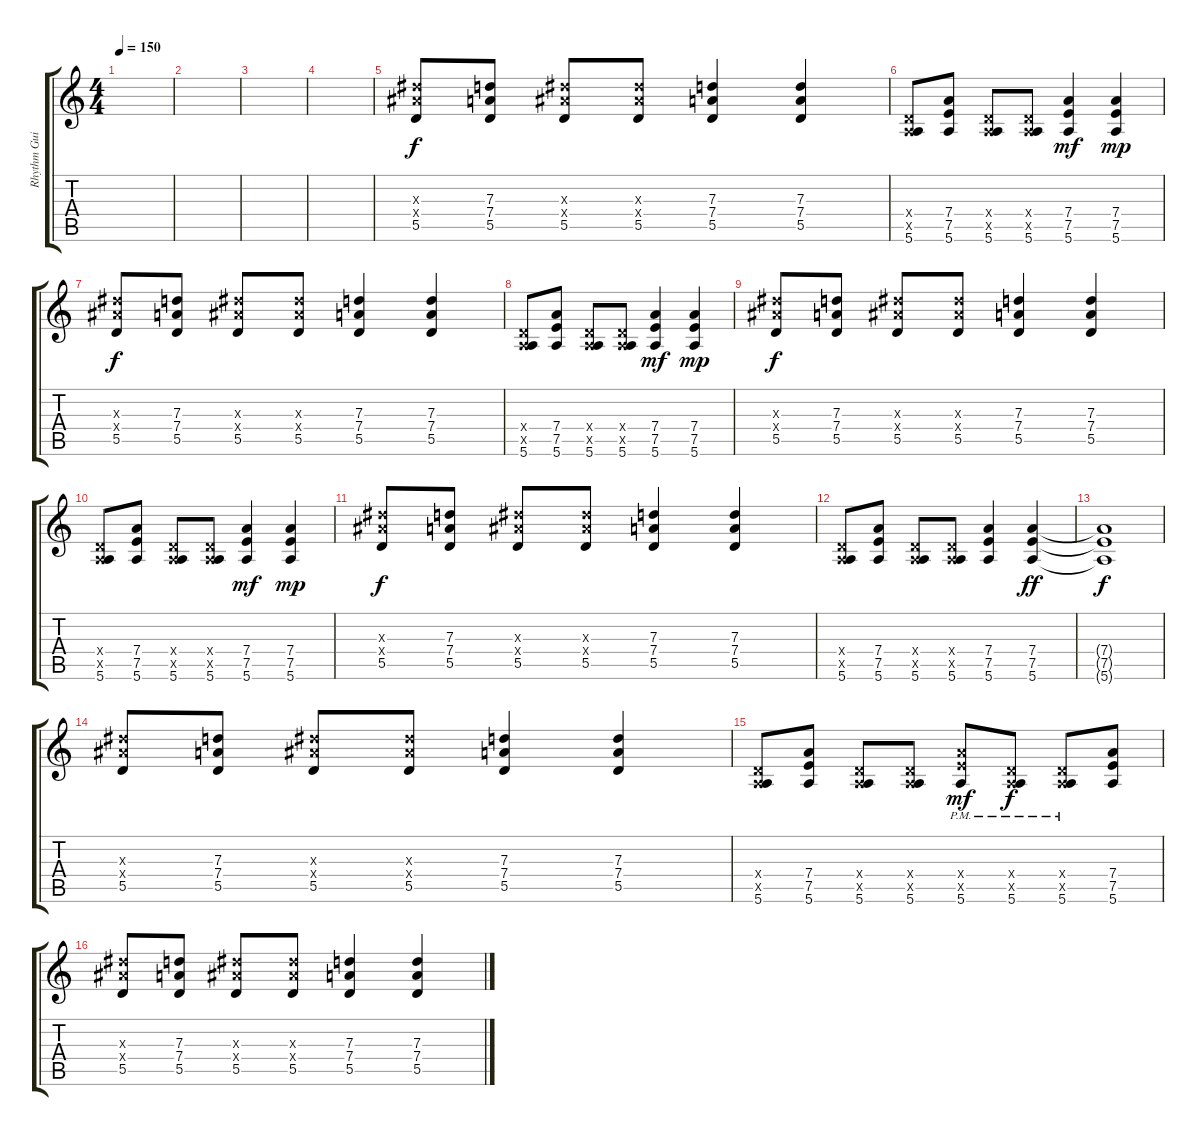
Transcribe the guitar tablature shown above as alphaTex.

\track ("Rhythm Guitar" "Rhythm Gui") {instrument distortionguitar}
\staff {score tabs}
\tuning (E4 B3 G3 D3 A2 E2) {hide}
\ts (4 4)
\tempo 150
\clef g2
\ks c
|
|
|
|
(8.3{x} 8.4{x} 5.5).8 (7.3 7.4 5.5).8 (8.3{x} 8.4{x} 5.5).8 (8.3{x} 8.4{x} 5.5).8 (7.3 7.4 5.5).4 (7.3 7.4 5.5).4 |
(0.4{x} 0.5{x} 5.6).8 (7.4 7.5 5.6).8 (0.4{x} 0.5{x} 5.6).8 (0.4{x} 0.5{x} 5.6).8 (7.4 7.5 5.6).4{dy mf} (7.4 7.5 5.6).4{dy mp} |
(8.3{x} 8.4{x} 5.5).8{dy f} (7.3 7.4 5.5).8 (8.3{x} 8.4{x} 5.5).8 (8.3{x} 8.4{x} 5.5).8 (7.3 7.4 5.5).4 (7.3 7.4 5.5).4 |
(0.4{x} 0.5{x} 5.6).8 (7.4 7.5 5.6).8 (0.4{x} 0.5{x} 5.6).8 (0.4{x} 0.5{x} 5.6).8 (7.4 7.5 5.6).4{dy mf} (7.4 7.5 5.6).4{dy mp} |
(8.3{x} 8.4{x} 5.5).8{dy f} (7.3 7.4 5.5).8 (8.3{x} 8.4{x} 5.5).8 (8.3{x} 8.4{x} 5.5).8 (7.3 7.4 5.5).4 (7.3 7.4 5.5).4 |
(0.4{x} 0.5{x} 5.6).8 (7.4 7.5 5.6).8 (0.4{x} 0.5{x} 5.6).8 (0.4{x} 0.5{x} 5.6).8 (7.4 7.5 5.6).4{dy mf} (7.4 7.5 5.6).4{dy mp} |
(8.3{x} 8.4{x} 5.5).8{dy f} (7.3 7.4 5.5).8 (8.3{x} 8.4{x} 5.5).8 (8.3{x} 8.4{x} 5.5).8 (7.3 7.4 5.5).4 (7.3 7.4 5.5).4 |
(0.4{x} 0.5{x} 5.6).8 (7.4 7.5 5.6).8 (0.4{x} 0.5{x} 5.6).8 (0.4{x} 0.5{x} 5.6).8 (7.4 7.5 5.6).4 (7.4 7.5 5.6).4{dy ff} |
(7.4{t} 7.5{t} 5.6{t}).1{dy f} |
(8.3{x} 8.4{x} 5.5).8 (7.3 7.4 5.5).8 (8.3{x} 8.4{x} 5.5).8 (8.3{x} 8.4{x} 5.5).8 (7.3 7.4 5.5).4 (7.3 7.4 5.5).4 |
(0.4{x} 0.5{x} 5.6).8 (7.4 7.5 5.6).8 (0.4{x} 0.5{x} 5.6).8 (0.4{x} 0.5{x} 5.6).8 (7.4{x} 7.5{x} 5.6{pm}).8{dy mf} (0.4{x} 0.5{x} 5.6{pm}).8{dy f} (0.4{x} 0.5{x} 5.6{pm}).8 (7.4 7.5 5.6).8 |
(8.3{x} 8.4{x} 5.5).8 (7.3 7.4 5.5).8 (8.3{x} 8.4{x} 5.5).8 (8.3{x} 8.4{x} 5.5).8 (7.3 7.4 5.5).4 (7.3 7.4 5.5).4
